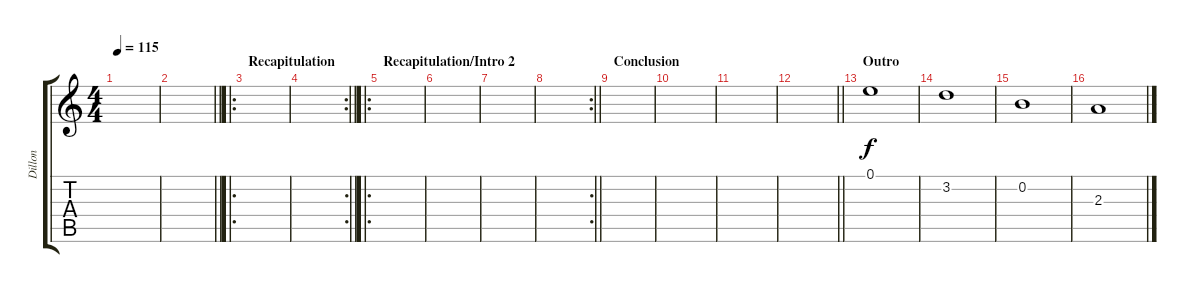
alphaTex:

\track ("Dillon" "Dillon") {instrument distortionguitar}
\staff {score tabs}
\tuning (E4 B3 G3 D3 A2 E2) {hide}
\ts (4 4)
\tempo 115
\clef g2
\ks c
|
\barLineRight lightlight
|
\ro
\section ("" "Recapitulation")
|
\rc 2
\barLineRight lightlight
|
\ro
\section ("" "Recapitulation/Intro 2")
|
|
|
\rc 2
\barLineRight lightlight
|
\section ("" "Conclusion")
|
|
|
\barLineRight lightlight
|
\section ("" "Outro")
0.1.1 |
3.2.1 |
0.2.1 |
2.3.1
